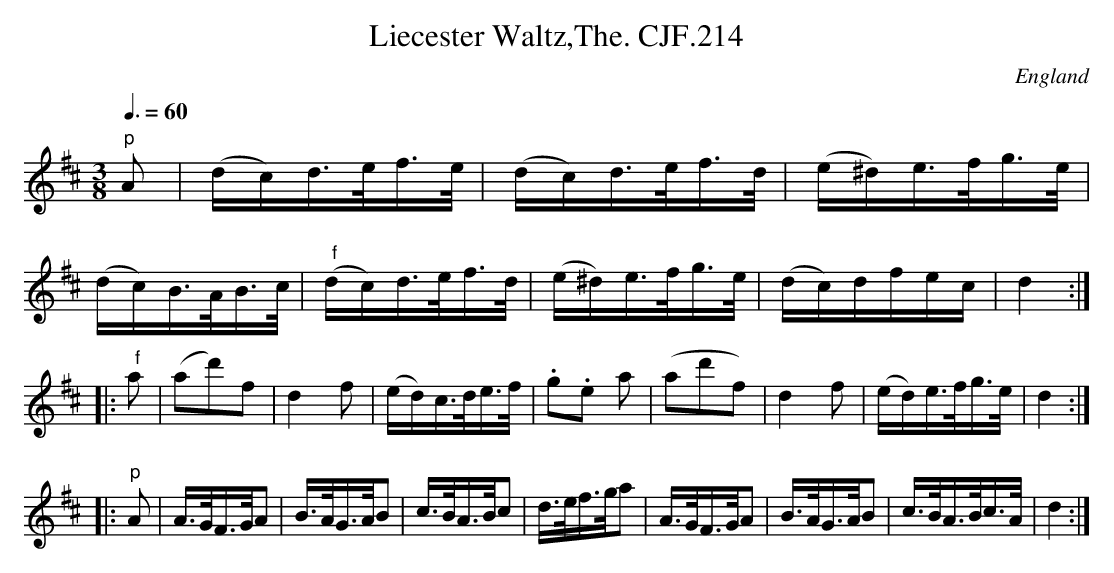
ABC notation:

X:1
T:Liecester Waltz,The. CJF.214
O:England
M:3/8
L:1/16
Q:3/8=60
K:D major
"p"A2|(dc)d>ef>e|(dc)d>ef>d|(e^d)e>fg>e|(dc)B>AB>c|\
" f"(dc)d>ef>d|(e^d)e>fg>e|(dc)dfec|d4:|!
|:" f"a2|(a2d'2)f2|d4f2|(ed)c>de>f|.g2.e2 a2|\
(a2d'2f2)|d4f2|(ed)e>fg>e|d4:|!
|:"p"A2|A>GF>GA2|B>AG>AB2|c>BA>Bc2|d>ef>ga2|\
A>GF>GA2|B>AG>AB2|c>BA>Bc>A|d4:|
